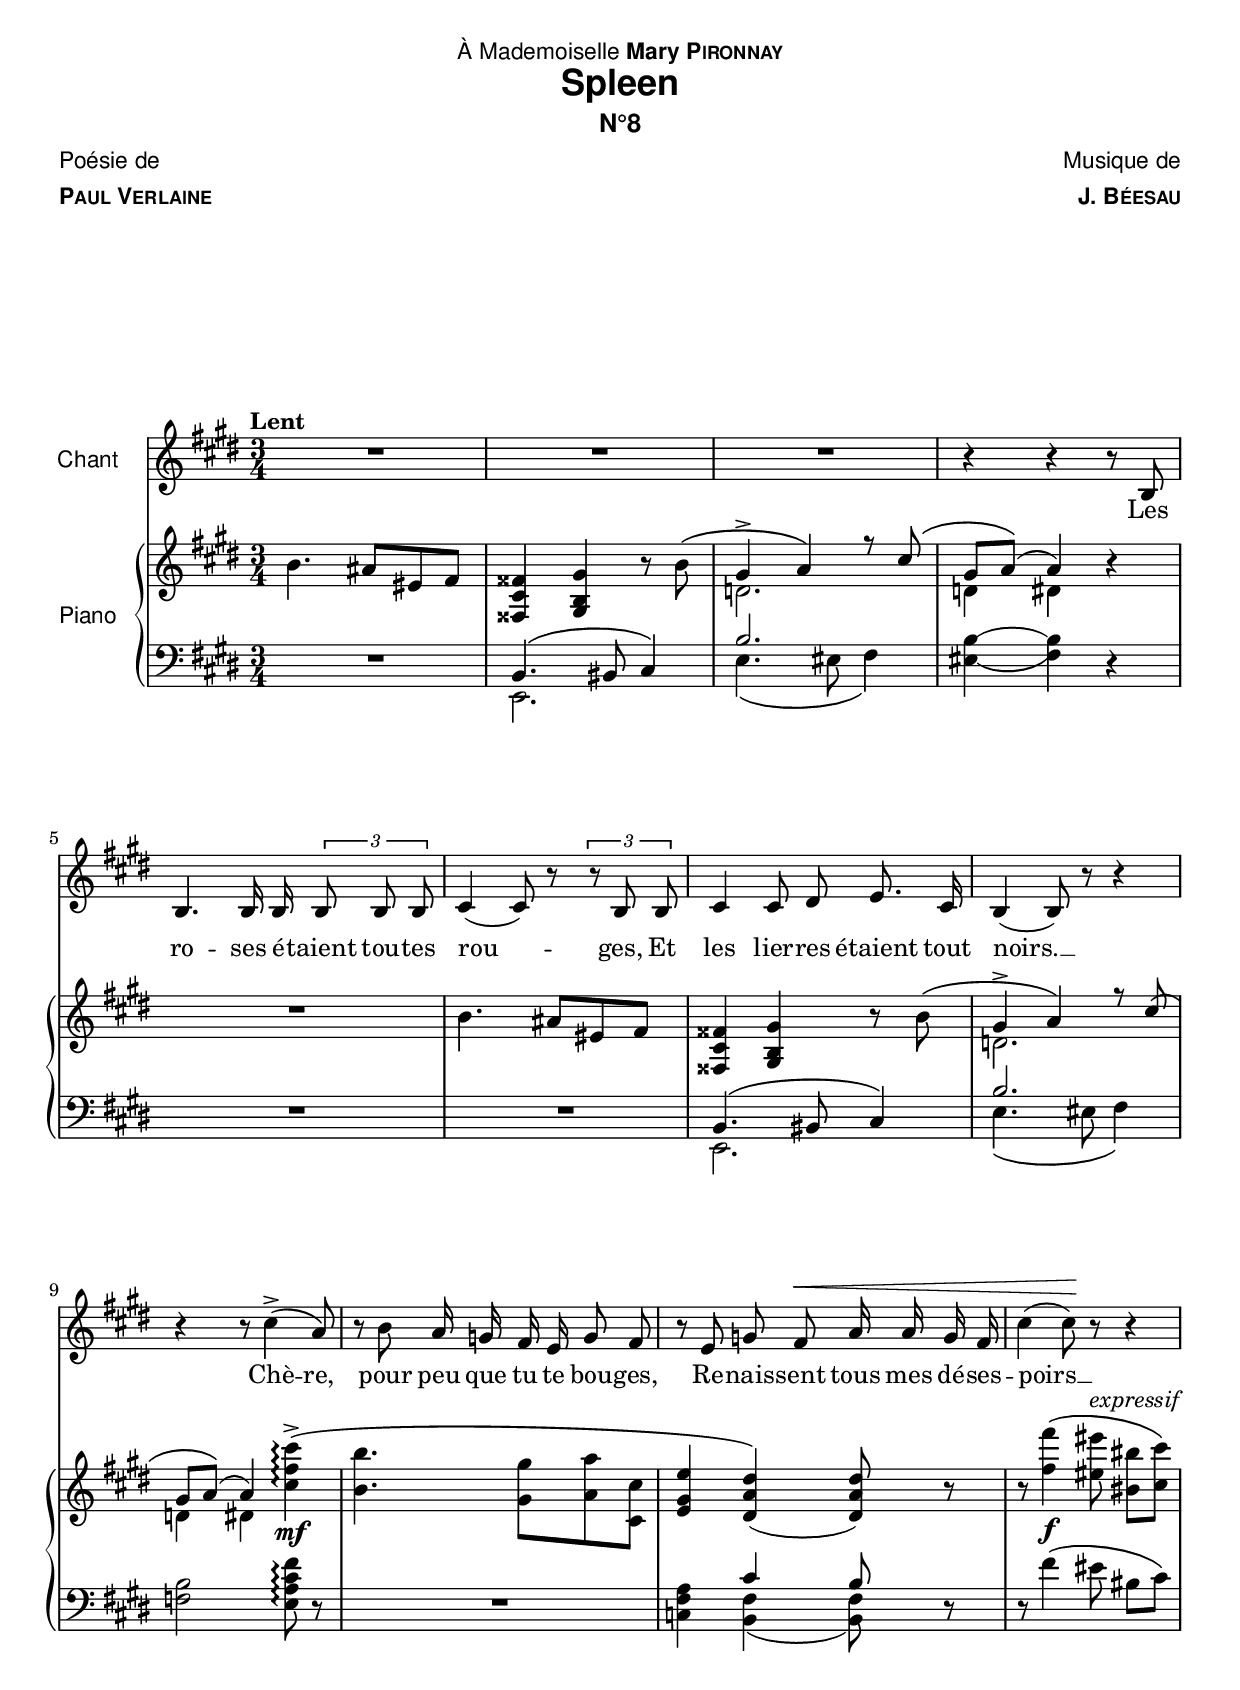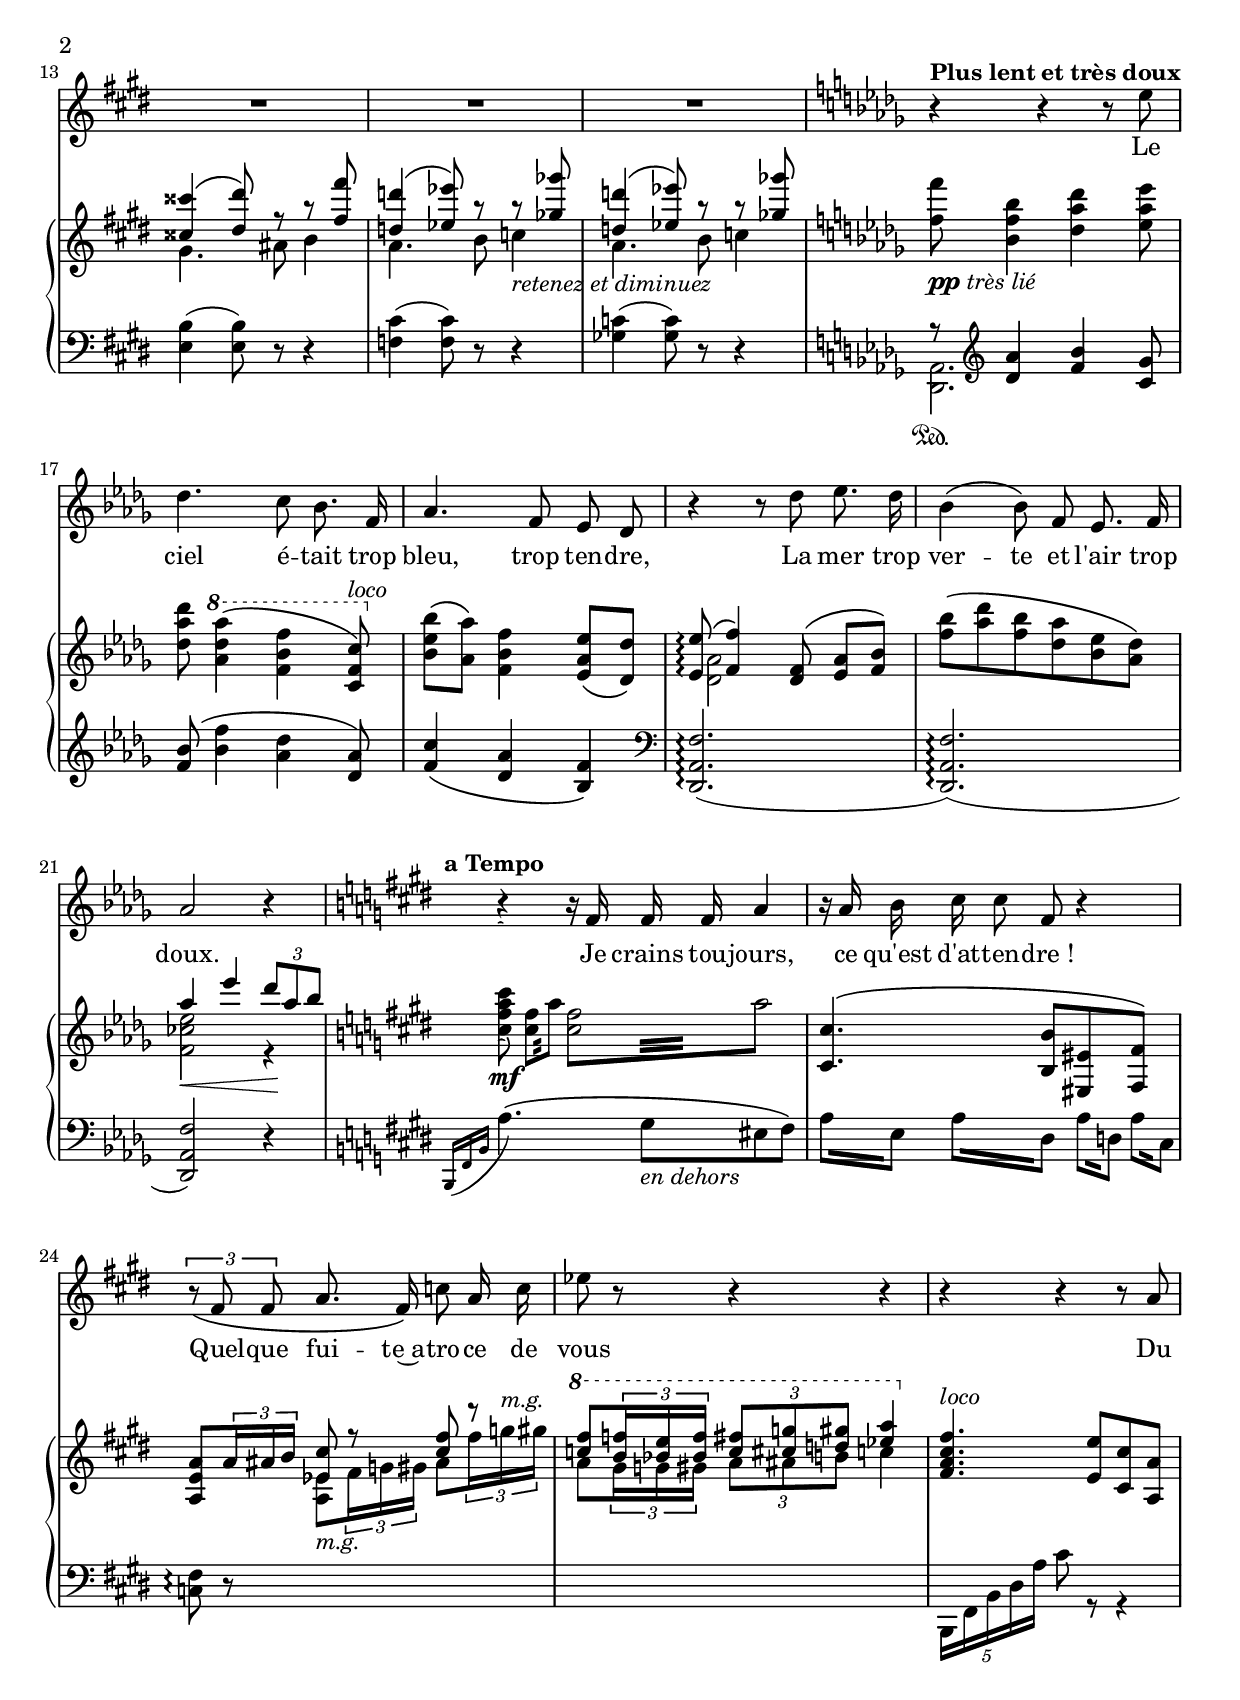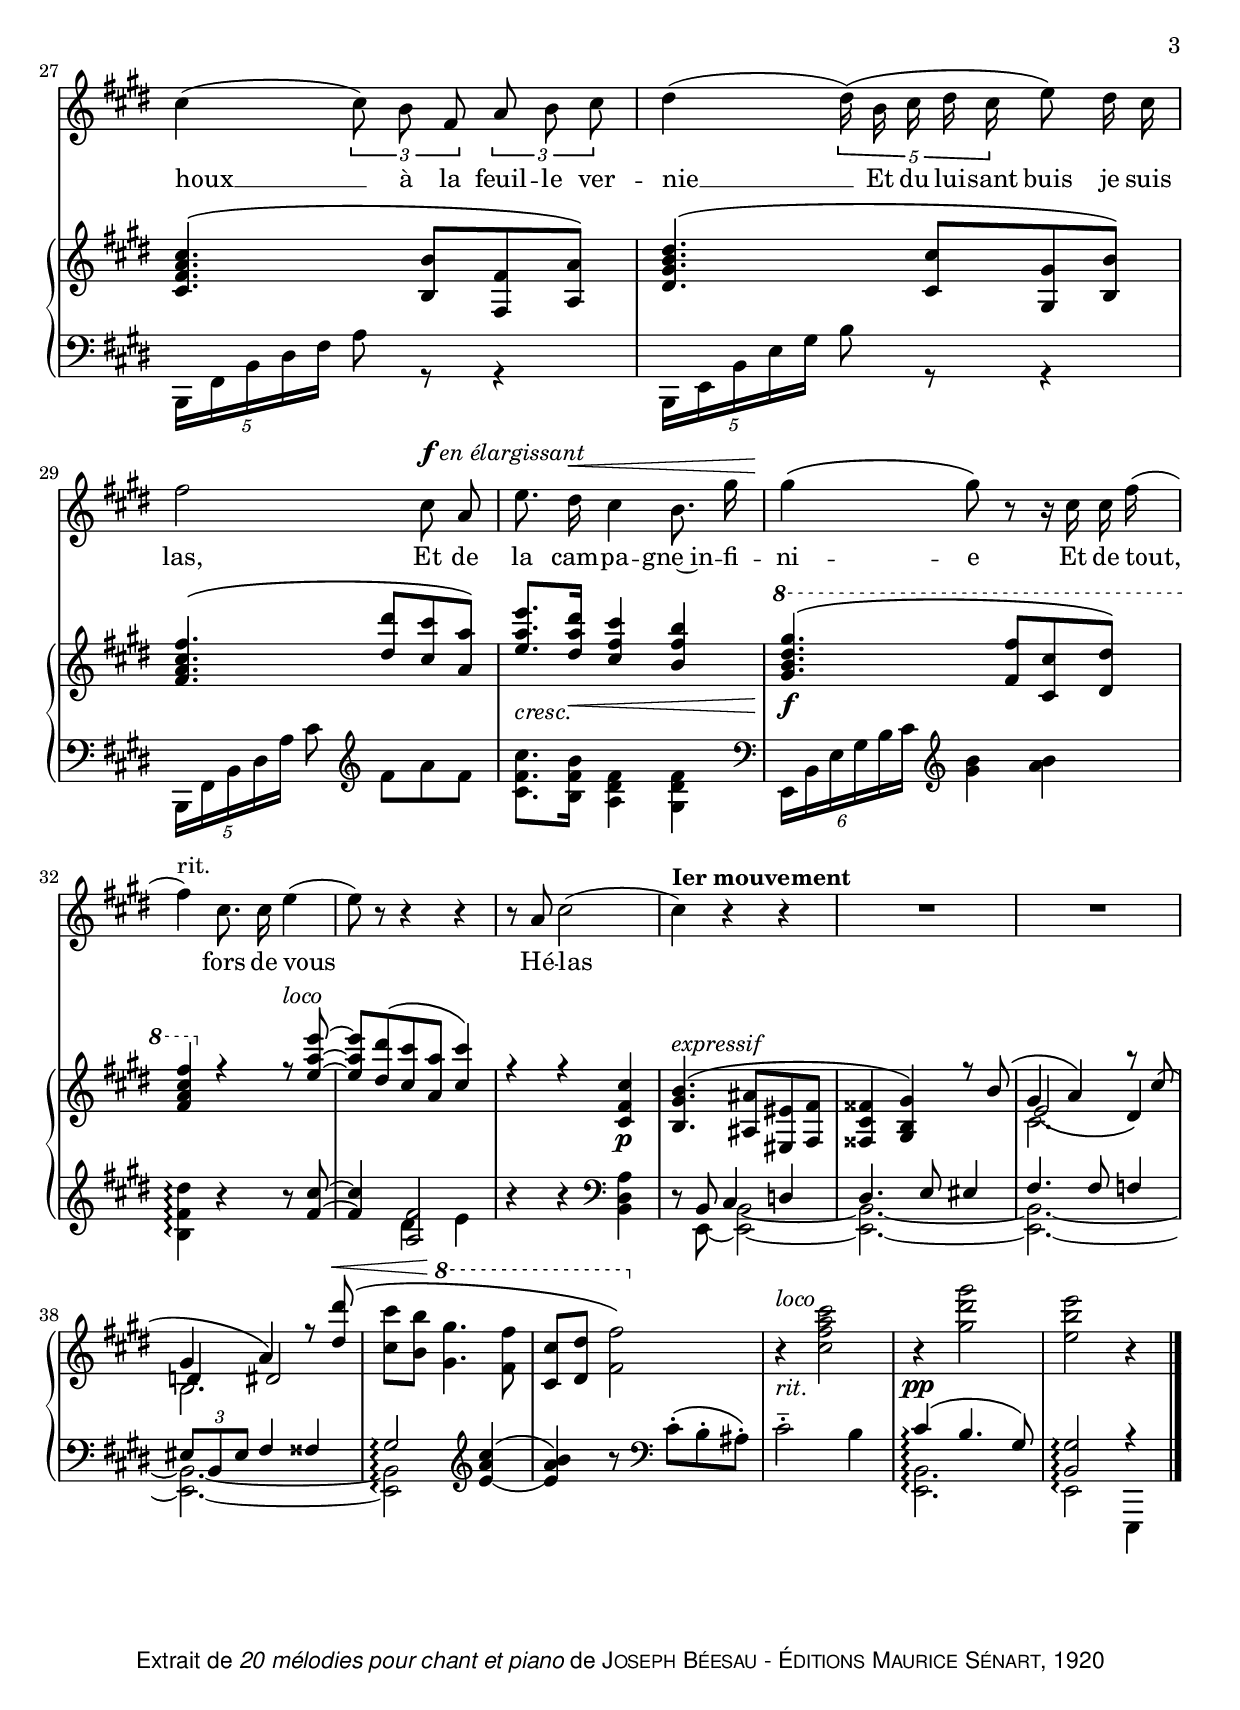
\version "2.22.0"
\language "english"
#(use-modules (ice-9 regex))
#(define-public string-upper-case #f)
#(define accented-char-upper-case? #f)
#(define accented-char-lower-case? #f)
#(let ((lower-case-accented-string "áàâäǎăāãåąæǣćĉčçďđðéèêëěĕēęəĝğģĥħíìîïǐĭīĩįĵķĺŀľļłńňñóòôöǒŏōõǫőøœŕřśŝšşťţþúùûüǔŭūųǘǜǚŵýŷÿȳźž")
(upper-case-accented-string "ÁÀÂÄǍĂĀÃÅĄÆǢĆĈČÇĎĐÐÉÈÊËĚĔĒĘƏĜĞĢĤĦÍÌÎÏǏĬĪĨĮĴĶĹĿĽĻŁŃŇÑÓÒÔÖǑŎŌÕǪŐØŒŔŘŚŜŠŞŤŢÞÚÙÛÜǓŬŪŲǗǛǙŴÝŶŸȲŹŽ"))
(define (group-by-2 chars result)
(if (or (null? chars) (null? (cdr chars)))
(reverse! result)
(group-by-2 (cddr chars)
(cons (string (car chars) (cadr chars))
result))))
(let ((lower-case-accented-chars
(group-by-2 (string->list lower-case-accented-string) (list)))
(upper-case-accented-chars
(group-by-2 (string->list upper-case-accented-string) (list))))
(set! string-upper-case
(lambda (str)
(define (replace-chars str froms tos)
(if (null? froms)
str
(replace-chars (regexp-substitute/global #f (car froms) str
'pre (car tos) 'post)
(cdr froms)
(cdr tos))))
(string-upcase (replace-chars str
lower-case-accented-chars
upper-case-accented-chars))))
(set! accented-char-upper-case?
(lambda (char1 char2)
(member (string char1 char2) upper-case-accented-chars string=?)))
(set! accented-char-lower-case?
(lambda (char1 char2)
(member (string char1 char2) lower-case-accented-chars string=?)))))

#(define-markup-command (smallCaps layout props text) (markup?)
(define (string-list->markup strings lower)
(let ((final-string (string-upper-case
(apply string-append (reverse strings)))))
(if lower
(markup #:fontsize -2 final-string)
final-string)))
(define (make-small-caps rest-chars currents current-is-lower prev-result)
(if (null? rest-chars)
(make-concat-markup (reverse! (cons (string-list->markup
currents current-is-lower)
prev-result)))
(let* ((ch1 (car rest-chars))
(ch2 (and (not (null? (cdr rest-chars))) (cadr rest-chars)))
(this-char-string (string ch1))
(is-lower (char-lower-case? ch1))
(next-rest-chars (cdr rest-chars)))
(cond ((and ch2 (accented-char-lower-case? ch1 ch2))
(set! this-char-string (string ch1 ch2))
(set! is-lower #t)
(set! next-rest-chars (cddr rest-chars)))
((and ch2 (accented-char-upper-case? ch1 ch2))
(set! this-char-string (string ch1 ch2))
(set! is-lower #f)
(set! next-rest-chars (cddr rest-chars))))
(if (or (and current-is-lower is-lower)
(and (not current-is-lower) (not is-lower)))
(make-small-caps next-rest-chars
(cons this-char-string currents)
is-lower
prev-result)
(make-small-caps next-rest-chars
(list this-char-string)
is-lower
(if (null? currents)
prev-result
(cons (string-list->markup
currents current-is-lower)
prev-result)))))))
(interpret-markup layout props
(if (string? text)
(make-small-caps (string->list text) (list) #f (list))
text)))

\paper {
  top-margin = 1 \cm
  bottom-margin = 1 \cm
  left-margin = 1 \cm
  right-margin = 1 \cm

  markup-system-spacing =
    #'((padding . 20)
       (basic-distance . 15)
       (minimum-distance . 20)
       (stretchability . 12))

  #(include-special-characters)
}
\header {
  dedication = \markup{ \sans \concat {"À Mademoiselle " \bold { "Mary P" \smallCaps "ironnay" }}}
  title = \markup{ \sans "Spleen"}
  subtitle = \markup{ \sans "N°8"}
  composer = \markup{ \sans \right-column { "Musique de" \bold \concat { "J. B" \smallCaps éesau }}}
  poet = \markup{ \sans \column { "Poésie de" \bold \concat { P \smallCaps aul " V" \smallCaps erlaine }}}
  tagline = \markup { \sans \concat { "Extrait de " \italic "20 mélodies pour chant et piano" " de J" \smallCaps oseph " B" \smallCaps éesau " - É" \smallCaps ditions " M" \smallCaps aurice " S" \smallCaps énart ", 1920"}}
}
\score {
  <<
    \new Staff \with {
      instrumentName = \markup{ \sans "Chant"}
    } {
      \clef treble
      \new Voice = "chant" {
        \relative c' { \autoBeamOff
          \key e \major
          \time 3/4
          \tempo "Lent"
          % Page 1
          R2. R2. R2. r4 r4 r8 b8 \break
          b4. b16 b \tuplet 3/2 { b8 b b } cs4(cs8) r8 \tuplet 3/2 {r8 b b } cs4 cs8 ds e8. cs16 b4( b8) r8 r4 \break
          r4 r8 cs'4->\( a8\) r8 b8 a16 g fs e g8 fs r8 e8 g fs^\< a16 a g fs cs'4( cs8)\! r8 r4 \pageBreak
          % Page 2
          R2.*3 \key df \major \tempo "Plus lent et très doux" r4 r4 r8 ef8 \break
          df4. c8 bf8. f16 af4. f8 ef df r4 r8 df'8 ef8. df16 bf4\( bf8\) f ef8. f16 \break
          af2 r4 \key e \major \tempo "a Tempo" \acciaccatura {s8.} r4 r16 fs fs fs a4 r16 a16 b cs cs8 fs, r4 \break
          \tuplet 3/2 { r8\( fs fs} a8. fs16\) c'8 a16 c ef8 r r4 r4 r4 r4 r8 a,8 \pageBreak
          % Page 3
          cs4( \tuplet 3/2 4 {cs8) b fs a b cs}
          ds4( \tuplet 5/4 { ds16)\( b cs ds cs} e8\) ds16 cs \break
          fs2 cs8^\markup { \dynamic f \italic "en élargissant"} a e'8. ds16^\< cs4 b8. gs'16 gs4\!\( gs8\) r8 r16 cs,16 cs fs( \break
          fs4)^\markup "rit." cs8. cs16 e4( e8) r8 r4 r r8 a,8 cs2( cs4) r4 r R2. R2. \break
           R2. R2. R2. R2. R2. R2. \bar "|."
        }
      }
    }
    \new Lyrics \lyricsto "chant" {
      Les ro -- ses é -- taient tou -- tes rou -- ges,
      Et les lier -- res étaient tout noirs. __
      Chè -- re, pour peu que tu te bou -- ges, Re -- nais -- sent tous mes dé -- ses -- poirs __
      Le ciel é -- tait trop bleu, trop ten -- dre,
      La mer trop ver -- te et l'air trop doux.
      Je crains tou -- jours, ce qu'est d'at -- ten -- dre&nbsp;!
      Quel -- que fui -- te~a -- tro -- ce de vous
      Du houx __ à la feuil -- le ver -- nie __
      Et du lui -- sant buis je suis las,
      Et de la cam -- pa -- gne~in -- fi -- ni -- e
      Et de tout, fors de vous
      Hé -- las
    }
    \new PianoStaff \with {
      instrumentName = \markup{ \sans "Piano"}
    } <<
      \new Staff = "right" \with {
        midiInstrument = "acoustic grand"
      } {
        \clef treble
        <<
          \new Voice {
            \relative c'' {
              \key e \major
              \time 3/4
              \tempo "Lent"
              % Page 1
              b4. as8 es fs <fss, cs' fss>4 < gs b gs'> r8 b'8\( <<{\voiceOne gs4-> a\) r8 cs8\( gs8 a\)( a4)} \new Voice{\voiceTwo d,2. d4 ds}>>\oneVoice r4
              R2. b'4. as8 es fs <fss, cs' fss>4 < gs b gs'> r8 b'8\( <<{\voiceOne gs4-> a\) r8 cs8\( gs8 a\)( a4)} \new Voice{\voiceTwo d,2. d4 ds}>>\oneVoice
              <cs' fs cs'>4\mf->\arpeggio\( <b b'>4. <gs gs'>8 <a a'> <cs, cs'> <e gs e'>4 <ds a' ds>4\)( <ds a' ds>8) r8 r8 <fs' fs'>4\f\( <es es'>8^\markup{\italic expressif} <bs bs'>8[ <cs cs'>8]\)
              % Page 2
              <<{\voiceOne <css css'>4\( <ds ds'>8\) r8 r8 <fs fs'>8} \new Voice {\voiceTwo gs,4. as8 b4}>> \oneVoice
              <<{\voiceOne <d d'>4\( <ef ef'>8\) r8 r8_\markup{\italic "retenez et diminuez"} <gf gf'>8} \new Voice {\voiceTwo a,4. b8 c4}>> \oneVoice
              <<{\voiceOne <d d'>4\( <ef ef'>8\) r8 r8 <gf gf'>8} \new Voice {\voiceTwo a,4. b8 c4}>> \oneVoice
              \key df \major
              <f f'>8_\markup{\dynamic pp \italic "très lié"} <bf, f' bf>4 <df af' df>4 <ef af ef'>8
              <df af' df>8 \ottava #1 <af' df af'>4\( <f bf f'>4 <c f c'>8\)^\markup{\italic "loco"} \ottava #0 <bf ef bf'>8\( <af af'>\)
              <f bf f'>4 <ef af ef'>8\( <df df'>\) <<{\voiceOne <ef ef'>8\arpeggio\( <f f'>4\) <df f>8\( <ef af>8[ <f bf>]\)} \new Voice {\voiceTwo s16 <df af'>2}>>\oneVoice
              <f' bf>8\( <af df> <f bf> <df af'> <bf ef> <af df>\)
              <<{\voiceOne af'4_\< ef' \tuplet 3/2{ df8\! af bf}} \new Voice{\voiceTwo <f, cf' ef>2 r4}>> \oneVoice
              \key e \major
              \acciaccatura {s8.} <cs' fs a cs>8\mf
              \repeat tremolo 2 { <cs fs>32 a' }
              \once \override Beam.gap-count = #2 \once \override Beam.gap = #7 \repeat tremolo 8 { <cs, fs>32 a' }
              \phrasingSlurUp <cs,, cs'>4.\( <b b'>8 <es, es'> <fs fs'>\)
              <a e' a>8[ \tuplet 3/2 { a'16 as b }]
              \voiceOne <ef, cs'>8 r8 <cs' fs>8 r8
              \ottava #1 <c' fs>8[ \tuplet 3/2 { <b f'>16 <bf e> <bf f'> }] \tuplet 3/2 { <c fs>8 <cs g'> <d gs> } <ef a>4 \ottava #0
              <fs,, a cs fs>4.^\markup{\italic loco} <e e'>8 <cs cs'> <a a'>
              % Page 3
              <cs fs a cs>4.\( <b b'>8 <fs fs'> <a a'>\) <ds gs b ds>4.\( <cs cs'>8 <gs gs'> <b b'>\)
              <fs' a cs fs>4.\( <ds' ds'>8 <cs cs'> <a a'>\) <e' a e'>8._\markup{\italic cresc.} <ds a' ds>16_\< <cs fs cs'>4 <b fs' b> \ottava #1 <gs' b ds gs>4.\!\f\( <fs fs'>8 <cs cs'> <ds ds'>\)
              <fs a cs fs>4 \ottava #0 r4 r8^\markup{\italic loco} <e a e'>8~ <e a e'>8 <ds ds'>\( <cs cs'> <a a'> <cs cs'>4\) r4 r4 <cs, fs cs'>4\p \tempo "Ier mouvement" <b gs' b>4.^\markup{\italic expressif}\( <as as'>8 <es es'> <fs fs'> <fss cs' fss>4 <gs b gs'>\) r8 b'8\(
              <<{\voiceOne gs4 a\) r8 cs\( gs4 a\) r8  <ds ds'>8\(^\<} \new Voice {\voiceTwo <<{\voiceThree \shiftOn \phrasingSlurDown e,2\( ds4\) d4 ds2}\\ {\voiceFour cs2. b} >>\oneVoice}>>\oneVoice
              <cs' cs'>8 <b b'>\! \ottava #1 <gs' gs'>4. <fs fs'>8 <cs cs'> <ds ds'> <fs fs'>2\) \ottava #0
              r4^\markup{\italic loco}_\markup{\italic rit.} <cs fs a cs>2 r4\pp <gs' ds' gs>2 <e b' e>2 r4
            }
          }
        >>
      }
      \new Staff = "left" \with {
        midiInstrument = "acoustic grand"
      } {
        \clef bass
        <<
          \new Voice {
            \relative f, {
              \key e \major
              \time 3/4
              % Page 1
              R2. <<{\voiceOne b4.\( bs8 cs4\)} \new Voice {\voiceTwo e,2.}>> \oneVoice
              <<{\voiceOne b''2.} \new Voice {\voiceTwo e,4.\( es8 fs4\)} >> \oneVoice
              \phrasingSlurDown <es\( b'(>4 <fs\) b)>4 r4
              R2. R2. <<{\voiceOne b,4.\( bs8 cs4\)} \new Voice {\voiceTwo e,2.}>> \oneVoice
              <<{\voiceOne b''2.} \new Voice {\voiceTwo e,4.\( es8 fs4\)} >> \oneVoice
              <f b>2 <e a cs fs>8\arpeggio r8 R2.
              <c fs a>4 << { \voiceOne <cs'>4 b8 } \new Voice { \voiceTwo <b, fs'>4( <b fs'>8) } >> \oneVoice r8 r8 fs''4\( es8 bs8[ cs8]\)
              % Page 2
              <e, b'>4( <e b'>8) r8 r4 <f cs'>4( <f cs'>8) r8 r4 <gf c>4( <gf c>8) r8 r4
              \key df \major
              <<{\voiceOne r8 \clef treble <df' af'>4 <f bf> <c gf'>8} \new Voice{\voiceTwo <df,, af'>2.\sustainOn}>>\oneVoice
              <f'' bf>8\( <bf f'>4 <af df>4 <df, af'>8\) <f c'>4\( <df af'> <bf f'>\) \clef bass <df,, af' f'>2.\arpeggio( <df af' f'>2.\arpeggio)( <df af' f'>2) r4
              \key e \major
              \acciaccatura {b16 fs' b} a'4.\( gs8_\markup{\italic "en dehors"} es fs\)
              \repeat tremolo 1 { a16 s16 e16 }
              \repeat tremolo 1 { a16 s8 ds, }
              \repeat tremolo 1 { a'16 d, }
              \repeat tremolo 1 { a'16 \grace s16 cs, }
              <c fs>8 \arpeggio r8 \change Staff="right" \voiceTwo <a' ef'>8_\markup{\italic m.g.}[ \tuplet 3/2 { fs'16 g gs }] as8[ \tuplet 3/2 { fs'16 g^\markup{\italic m.g.} gs }]
              \ottava #1 a8[ \tuplet 3/2 { gs16 g gs }] \tuplet 3/2 { a8 as b } c4 \ottava #0 \change Staff="left"
              \tuplet 5/4 { b,,,,16 fs' b ds a' } cs8 r8 r4
              % Page 3
              \tuplet 5/4 { b,,16 fs' b ds fs } a8 r8 r4 \tuplet 5/4 { b,,16 e b' e gs } b8 r8 r4
              \tuplet 5/4 { b,,16 fs' b ds a' } cs8 \clef treble fs8[ a fs] <cs fs cs'>8. <b fs' b>16 <a ds fs>4 < gs ds' fs> \clef bass
              \tuplet 6/4 { e,16 b' e gs b cs } \clef treble <gs' b>4 <a b> <b,fs' ds'>4\arpeggio \oneVoice r4
              r8 \voiceOne <fs' cs'>8~ <fs cs'>4 <<{\voiceOne <a, fs'>2} \new Voice{\voiceTwo ds4 e}>>\oneVoice
              r4 r4 \clef bass <b, ds a'>4 r8
              \set Score.connectArpeggios = ##t
              <<{\voiceOne b8 cs4 d ds4. e8 es4 fs4. fs8 f4 \tuplet 3/2{es8 b es} fs4 fss gs2\arpeggio}
                \new Voice {\voiceTwo e,8~ <e b'>2~ <e b'>2.~ <e b'>2.~  <e b'>2.~  <e b'>2\arpeggio}>>\oneVoice
              \clef treble \phrasingSlurUp <e''( a cs>4\( <e) a b>\) r8 \clef bass cs8-.\( b-. as-.\) cs2-.-- b4
              <<{\voiceOne cs4\arpeggio\( b4. gs8\) <b, gs'>2\arpeggio r4}
                \new Voice{\voiceTwo <e, b'>2.\arpeggio e2\arpeggio e,4}>>\oneVoice
              \set Score.connectArpeggios = ##f
            }
          }
        >>
      }
    >>
  >>
  \layout {
    \context {
      \Staff \RemoveEmptyStaves
      \override VerticalAxisGroup.remove-first = ##t
    }
    \context {
      \PianoStaff
      \consists #Span_stem_engraver
    }
  }
}
